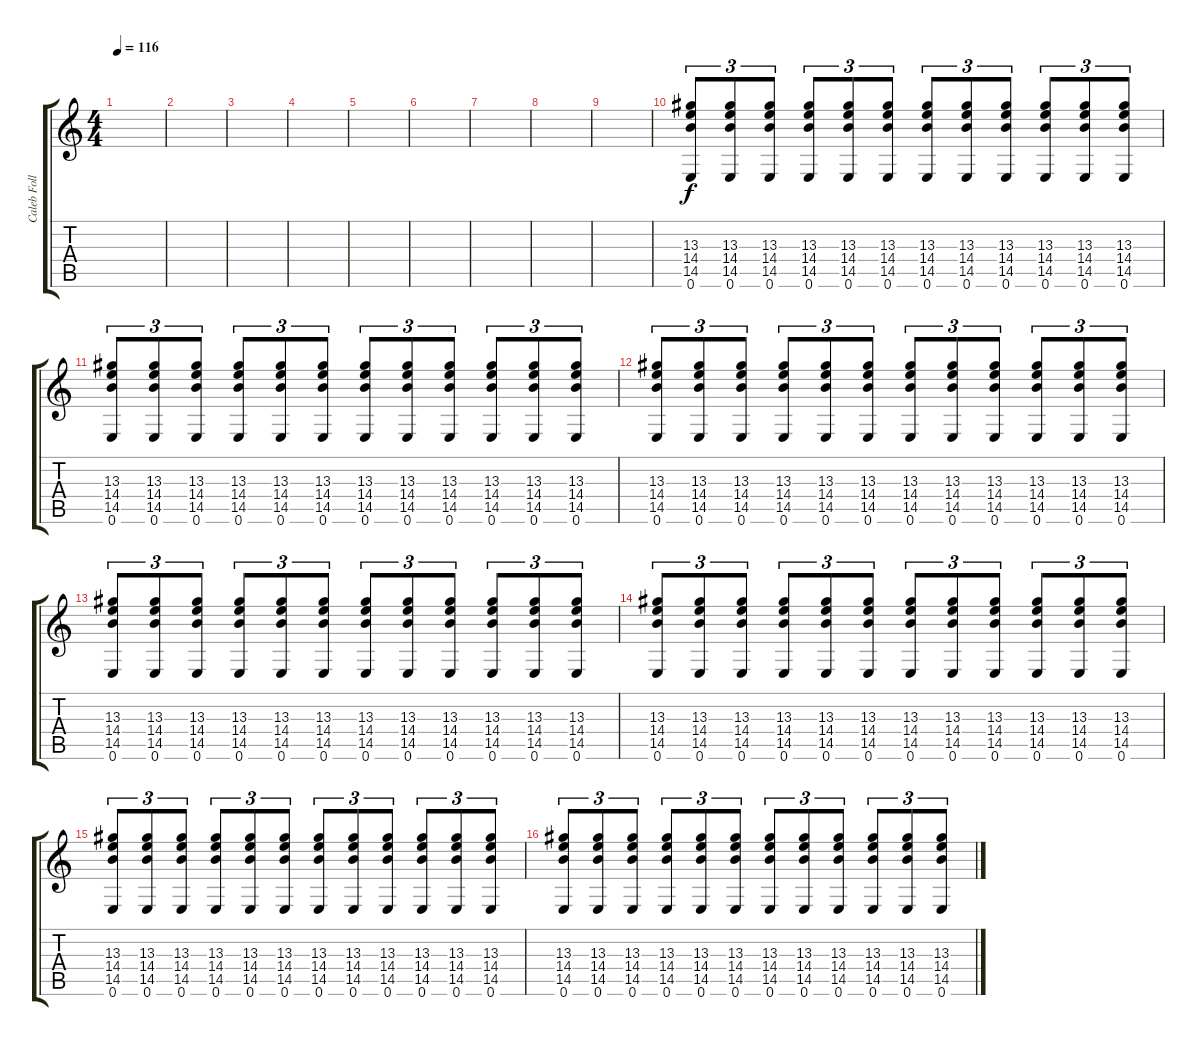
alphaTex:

\track ("Caleb Followill" "Caleb Foll") {instrument electricguitarclean}
\staff {score tabs}
\tuning (E4 B3 G3 D3 A2 E2) {hide}
\ts (4 4)
\tempo 116
\clef g2
\ks c
|
|
|
|
|
|
|
|
|
(13.3 14.4 14.5 0.6).8{tu (3 2)} (13.3 14.4 14.5 0.6).8{tu (3 2)} (13.3 14.4 14.5 0.6).8{tu (3 2)} (13.3 14.4 14.5 0.6).8{tu (3 2)} (13.3 14.4 14.5 0.6).8{tu (3 2)} (13.3 14.4 14.5 0.6).8{tu (3 2)} (13.3 14.4 14.5 0.6).8{tu (3 2)} (13.3 14.4 14.5 0.6).8{tu (3 2)} (13.3 14.4 14.5 0.6).8{tu (3 2)} (13.3 14.4 14.5 0.6).8{tu (3 2)} (13.3 14.4 14.5 0.6).8{tu (3 2)} (13.3 14.4 14.5 0.6).8{tu (3 2)} |
(13.3 14.4 14.5 0.6).8{tu (3 2)} (13.3 14.4 14.5 0.6).8{tu (3 2)} (13.3 14.4 14.5 0.6).8{tu (3 2)} (13.3 14.4 14.5 0.6).8{tu (3 2)} (13.3 14.4 14.5 0.6).8{tu (3 2)} (13.3 14.4 14.5 0.6).8{tu (3 2)} (13.3 14.4 14.5 0.6).8{tu (3 2)} (13.3 14.4 14.5 0.6).8{tu (3 2)} (13.3 14.4 14.5 0.6).8{tu (3 2)} (13.3 14.4 14.5 0.6).8{tu (3 2)} (13.3 14.4 14.5 0.6).8{tu (3 2)} (13.3 14.4 14.5 0.6).8{tu (3 2)} |
(13.3 14.4 14.5 0.6).8{tu (3 2)} (13.3 14.4 14.5 0.6).8{tu (3 2)} (13.3 14.4 14.5 0.6).8{tu (3 2)} (13.3 14.4 14.5 0.6).8{tu (3 2)} (13.3 14.4 14.5 0.6).8{tu (3 2)} (13.3 14.4 14.5 0.6).8{tu (3 2)} (13.3 14.4 14.5 0.6).8{tu (3 2)} (13.3 14.4 14.5 0.6).8{tu (3 2)} (13.3 14.4 14.5 0.6).8{tu (3 2)} (13.3 14.4 14.5 0.6).8{tu (3 2)} (13.3 14.4 14.5 0.6).8{tu (3 2)} (13.3 14.4 14.5 0.6).8{tu (3 2)} |
(13.3 14.4 14.5 0.6).8{tu (3 2)} (13.3 14.4 14.5 0.6).8{tu (3 2)} (13.3 14.4 14.5 0.6).8{tu (3 2)} (13.3 14.4 14.5 0.6).8{tu (3 2)} (13.3 14.4 14.5 0.6).8{tu (3 2)} (13.3 14.4 14.5 0.6).8{tu (3 2)} (13.3 14.4 14.5 0.6).8{tu (3 2)} (13.3 14.4 14.5 0.6).8{tu (3 2)} (13.3 14.4 14.5 0.6).8{tu (3 2)} (13.3 14.4 14.5 0.6).8{tu (3 2)} (13.3 14.4 14.5 0.6).8{tu (3 2)} (13.3 14.4 14.5 0.6).8{tu (3 2)} |
(13.3 14.4 14.5 0.6).8{tu (3 2)} (13.3 14.4 14.5 0.6).8{tu (3 2)} (13.3 14.4 14.5 0.6).8{tu (3 2)} (13.3 14.4 14.5 0.6).8{tu (3 2)} (13.3 14.4 14.5 0.6).8{tu (3 2)} (13.3 14.4 14.5 0.6).8{tu (3 2)} (13.3 14.4 14.5 0.6).8{tu (3 2)} (13.3 14.4 14.5 0.6).8{tu (3 2)} (13.3 14.4 14.5 0.6).8{tu (3 2)} (13.3 14.4 14.5 0.6).8{tu (3 2)} (13.3 14.4 14.5 0.6).8{tu (3 2)} (13.3 14.4 14.5 0.6).8{tu (3 2)} |
(13.3 14.4 14.5 0.6).8{tu (3 2)} (13.3 14.4 14.5 0.6).8{tu (3 2)} (13.3 14.4 14.5 0.6).8{tu (3 2)} (13.3 14.4 14.5 0.6).8{tu (3 2)} (13.3 14.4 14.5 0.6).8{tu (3 2)} (13.3 14.4 14.5 0.6).8{tu (3 2)} (13.3 14.4 14.5 0.6).8{tu (3 2)} (13.3 14.4 14.5 0.6).8{tu (3 2)} (13.3 14.4 14.5 0.6).8{tu (3 2)} (13.3 14.4 14.5 0.6).8{tu (3 2)} (13.3 14.4 14.5 0.6).8{tu (3 2)} (13.3 14.4 14.5 0.6).8{tu (3 2)} |
(13.3 14.4 14.5 0.6).8{tu (3 2)} (13.3 14.4 14.5 0.6).8{tu (3 2)} (13.3 14.4 14.5 0.6).8{tu (3 2)} (13.3 14.4 14.5 0.6).8{tu (3 2)} (13.3 14.4 14.5 0.6).8{tu (3 2)} (13.3 14.4 14.5 0.6).8{tu (3 2)} (13.3 14.4 14.5 0.6).8{tu (3 2)} (13.3 14.4 14.5 0.6).8{tu (3 2)} (13.3 14.4 14.5 0.6).8{tu (3 2)} (13.3 14.4 14.5 0.6).8{tu (3 2)} (13.3 14.4 14.5 0.6).8{tu (3 2)} (13.3 14.4 14.5 0.6).8{tu (3 2)}
